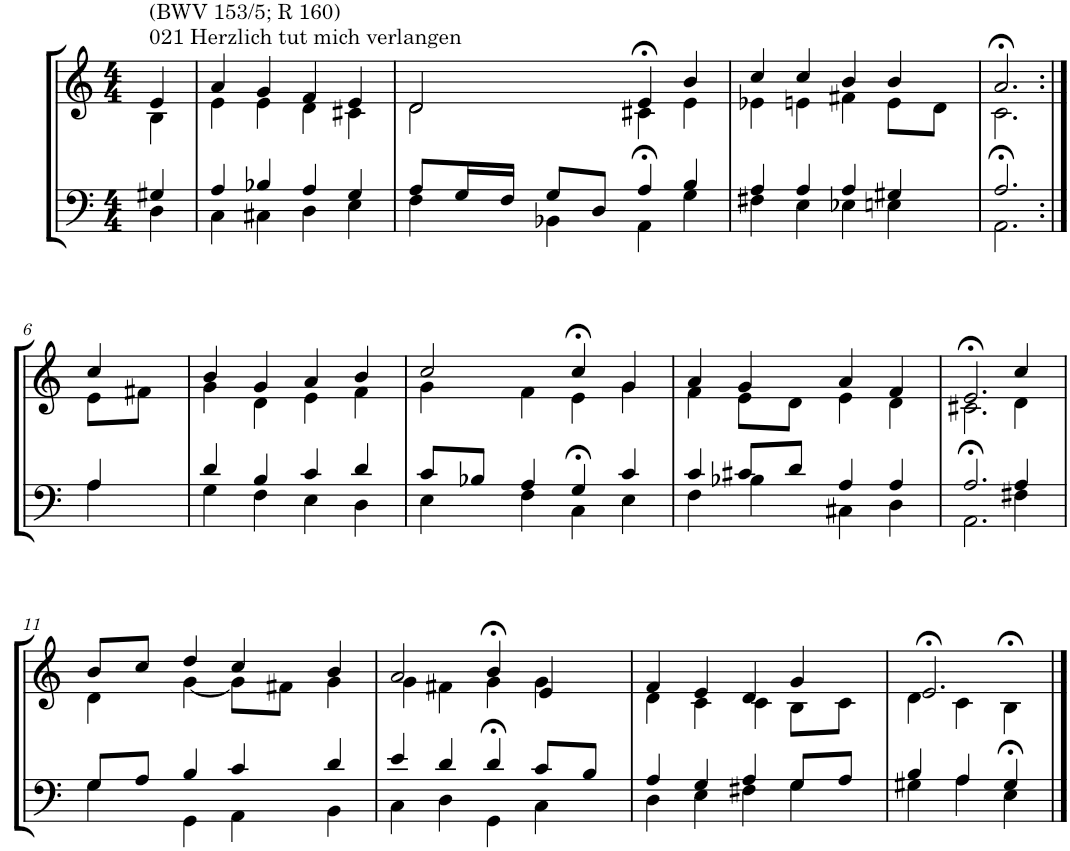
**kern	**kern
*part2	*part1
*staff2	*staff1
*I"Tenor/Baß	*I"Sopran/Alt
*clefF4	*clefG2
*k[]	*k[]
*M4/4	*M4/4
=1	=1
*^	*^
!	!	!LO:TX:a:t=021 Herzlich tut mich verlangen	!
!	!	!LO:TX:a:t=(BWV 153/5; R 160)	!
4G#X/	4D\	4e/	4B\
=2	=2	=2	=2
4A/	4C\	4a/	4e\
4B-X/	4C#X\	4g/	4e\
4A/	4D\	4f/	4d\
4G/	4E\	4e/	4c#X\
=3	=3	=3	=3
8A/L	4F\	2d/	2d\
16G/L	.	.	.
16F/JJ	.	.	.
8G/L	4BB-X\	.	.
8D/J	.	.	.
4A/	4AA>\	4e>/	4c#X\
4B/	4G\	4b/	4e\
=4	=4	=4	=4
4A/	4F#X\	4cc/	4e-X\
4A/	4E\	4cc/	4en\
4A/	4E-X\	4b/	4f#X\
4G#X/	4En\	4b/	8e\L
.	.	.	8d\J
=5	=5	=5	=5
2.A/	2.AA>\	2.a>/	2.c\
!!LO:LB:g=z	!!
=6:|!	=6:|!	=6:|!	=6:|!
4A/	4A\	4cc/	8e\L
.	.	.	8f#X\J
=7	=7	=7	=7
4d/	4G\	4b/	4g\
4B/	4F\	4g/	4d\
4c/	4E\	4a/	4e\
4d/	4D\	4b/	4f\
=8	=8	=8	=8
8c/L	4E\	2cc/	4g\
8B-X/J	.	.	.
4A/	4F\	.	4f\
4G/	4C>\	4cc>/	4e\
4c/	4E\	4g/	4g\
=9	=9	=9	=9
4c/	4F\	4a/	4f\
8c#X/L	4B-X\	4g/	8e\L
8d/J	.	.	8d\J
4A/	4C#X\	4a/	4e\
4A/	4D\	4f/	4d\
=10	=10	=10	=10
2.A/	2.AA>\	2.e>/	2.c#X\
4A/	4F#X\	4cc/	4d\
!!LO:LB:g=z	!!
=11	=11	=11	=11
8G/L	4G\	8b/L	4d\
8A/J	.	8cc/J	.
4B/	4GG\	4dd/	[4g\
4c/	4AA\	4cc/	8g\L]
.	.	.	8f#X\J
4d/	4BB\	4b/	4g\
=12	=12	=12	=12
4e/	4C\	2a/	4g\
4d/	4D\	.	4f#X\
4d/	4GG>\	4b>/	4g\
8c/L	4C\	4e/	4g\
8B/J	.	.	.
=13	=13	=13	=13
4A/	4D\	4f/	4d\
4G/	4E\	4e/	4c\
4A/	4F#X\	4d/	4c\
8G/L	4G\	4g/	8B\L
8A/J	.	.	8c\J
=14	=14	=14	=14
4B/	4G#X\	2.e>/	4d\
4A/	4A\	.	4c\
4G#/	4E>\	.	4B>\
*v	*v	*	*
*	*v	*v
==	==
*-	*-
